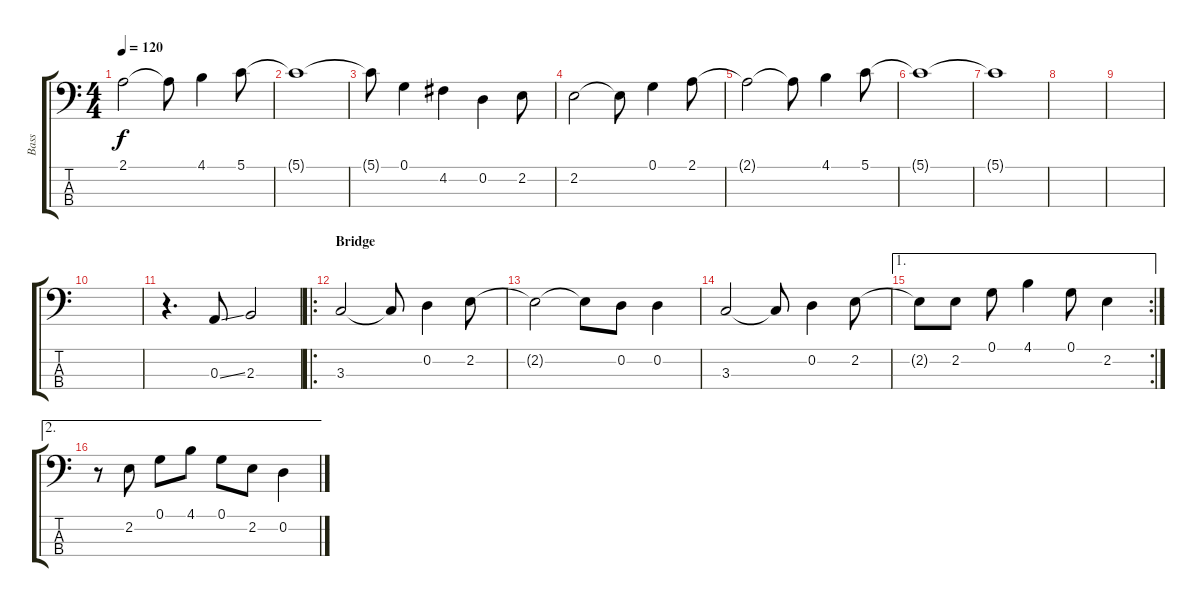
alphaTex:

\track ("Bass" "Bass") {instrument electricbassfinger}
\staff {score tabs}
\tuning (G2 D2 A1 E1) {hide}
\ts (4 4)
\tempo 120
\clef f4
\ks c
2.1{t}.2{dy f} 2.1{t}.8 4.1.4 5.1.8 |
5.1{t}.1 |
5.1{t}.8 0.1.4 4.2.4 0.2.4 2.2.8 |
2.2.2 2.2{t}.8 0.1.4 2.1.8 |
2.1{t}.2 2.1{t}.8 4.1.4 5.1.8 |
5.1{t}.1 |
5.1{t}.1 |
|
|
|
r.4{d} 0.3{ss}.8 2.3.2 |
\ro
\section ("" "Bridge")
3.3.2 3.3{t}.8 0.2.4 2.2.8 |
2.2{t}.2 2.2{t}.8 0.2.8 0.2.4 |
3.3.2 3.3{t}.8 0.2.4 2.2.8 |
\ae 1
\rc 2
2.2{t}.8 2.2.8 0.1.8 4.1.4 0.1.8 2.2.4 |
\ae 2
r.8 2.2.8 0.1.8 4.1.8 0.1.8 2.2.8 0.2.4
